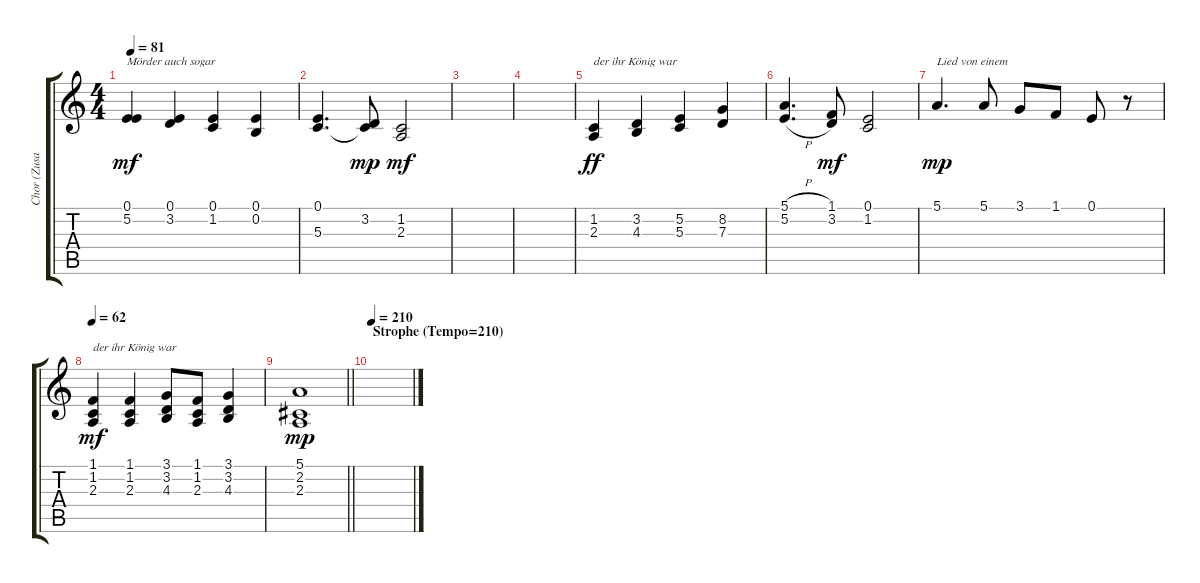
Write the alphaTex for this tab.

\track ("Chor (Zusatz) Verstärkung" "Chor (Zusa") {instrument pad4choir}
\staff {score tabs}
\tuning (E4 B3 G3 D3 A2 E2) {hide}
\ts (4 4)
\tempo 81
\clef g2
\ks c
(0.1 5.2).4{txt "Mörder auch sogar" dy mf} (0.1 3.2).4 (0.1 1.2).4 (0.1 0.2).4 |
(0.1 5.3).4{d} (3.2 5.3{t}).8{dy mp} (1.2 2.3).2{dy mf} |
|
|
(1.2 2.3).4{txt "der ihr König war" dy ff} (3.2 4.3).4 (5.2 5.3).4 (8.2 7.3).4 |
(5.1{h} 5.2{h}).4{d} (1.1 3.2).8{dy mf} (0.1 1.2).2 |
5.1.4{d txt "Lied von einem" dy mp} 5.1.8 3.1.8 1.1.8 0.1.8 r.8 |
\tempo 62
(1.1 1.2 2.3).4{txt "der ihr König war" dy mf} (1.1 1.2 2.3).4 (3.1 3.2 4.3).8 (1.1 1.2 2.3).8 (3.1 3.2 4.3).4 |
\barLineRight lightlight
(5.1 2.2 2.3).1{dy mp} |
\section ("" "Strophe (Tempo=210)")
\tempo 210
